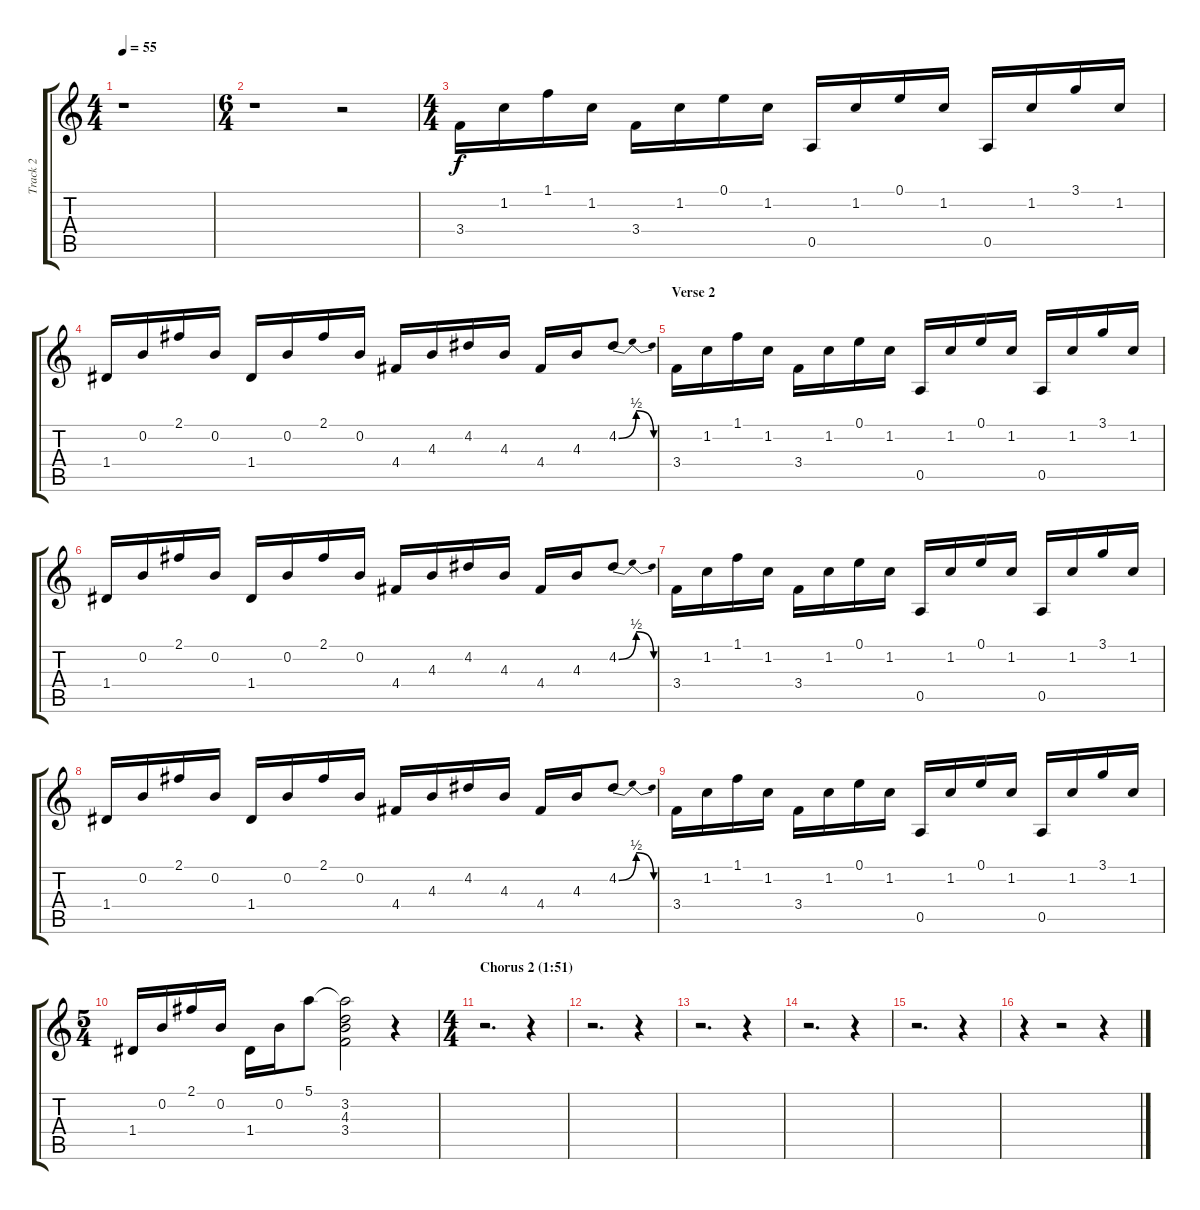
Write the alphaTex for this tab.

\track ("Track 2" "Track 2") {instrument electricguitarjazz}
\staff {score tabs}
\tuning (E4 B3 G3 D3 A2 E2) {hide}
\ts (4 4)
\tempo 55
\clef g2
\ks c
r.1{dy f} |
\ts (6 4)
r.1 r.2 |
\ts (4 4)
3.4.16 1.2.16 1.1.16 1.2.16 3.4.16 1.2.16 0.1.16 1.2.16 0.5.16 1.2.16 0.1.16 1.2.16 0.5.16 1.2.16 3.1.16 1.2.16 |
1.4.16 0.2.16 2.1.16 0.2.16 1.4.16 0.2.16 2.1.16 0.2.16 4.4.16 4.3.16 4.2.16 4.3.16 4.4.16 4.3.16 4.2{be (bendrelease 0 0 30 2 30 2 60 0)}.8 |
\section ("" "Verse 2")
3.4.16 1.2.16 1.1.16 1.2.16 3.4.16 1.2.16 0.1.16 1.2.16 0.5.16 1.2.16 0.1.16 1.2.16 0.5.16 1.2.16 3.1.16 1.2.16 |
1.4.16 0.2.16 2.1.16 0.2.16 1.4.16 0.2.16 2.1.16 0.2.16 4.4.16 4.3.16 4.2.16 4.3.16 4.4.16 4.3.16 4.2{be (bendrelease 0 0 30 2 30 2 60 0)}.8 |
3.4.16 1.2.16 1.1.16 1.2.16 3.4.16 1.2.16 0.1.16 1.2.16 0.5.16 1.2.16 0.1.16 1.2.16 0.5.16 1.2.16 3.1.16 1.2.16 |
1.4.16 0.2.16 2.1.16 0.2.16 1.4.16 0.2.16 2.1.16 0.2.16 4.4.16 4.3.16 4.2.16 4.3.16 4.4.16 4.3.16 4.2{be (bendrelease 0 0 30 2 30 2 60 0)}.8 |
3.4.16 1.2.16 1.1.16 1.2.16 3.4.16 1.2.16 0.1.16 1.2.16 0.5.16 1.2.16 0.1.16 1.2.16 0.5.16 1.2.16 3.1.16 1.2.16 |
\ts (5 4)
1.4.16 0.2.16 2.1.16 0.2.16 1.4.16 0.2.16 5.1.8 (5.1{t} 3.2 4.3 3.4).2 r.4 |
\ts (4 4)
\section ("" "Chorus 2 (1:51)")
r.2{d} r.4 |
r.2{d} r.4 |
r.2{d} r.4 |
r.2{d} r.4 |
r.2{d} r.4 |
r.4 r.2 r.4
